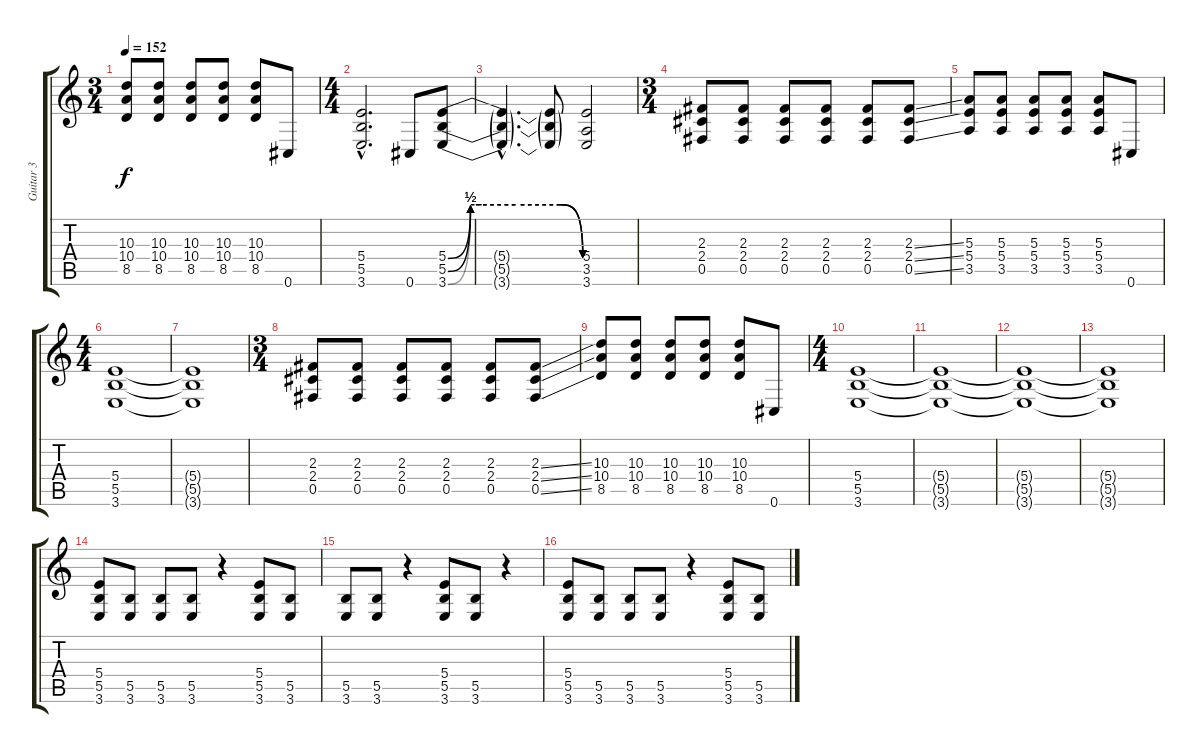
\track ("Guitar 3" "Guitar 3") {instrument overdrivenguitar}
\staff {score tabs}
\tuning (Db4 Ab3 E3 B2 Gb2 Db2) {hide}
\ts (3 4)
\tempo 152
\clef g2
\ks c
(10.3 10.4 8.5).8{dy f} (10.3 10.4 8.5).8 (10.3 10.4 8.5).8 (10.3 10.4 8.5).8 (10.3 10.4 8.5).8 0.6.8 |
\ts (4 4)
(5.4{hac} 5.5{hac} 3.6{hac}).2{d} 0.6.8 (5.4{be (custom 0 0 10 2 30 2 50 2 60 0)} 5.5{be (custom 0 0 10 2 15 2 30 2 50 2 60 0)} 3.6{be (custom 0 0 10 2 30 2 50 2 60 0)}).8 |
(5.4{hac t} 5.5{hac t} 3.6{hac t}).4{d} (5.4{t} 5.5{t} 3.6{t}).8 (5.4 3.5 3.6).2 |
\ts (3 4)
(2.3 2.4 0.5).8 (2.3 2.4 0.5).8 (2.3 2.4 0.5).8 (2.3 2.4 0.5).8 (2.3 2.4 0.5).8 (2.3{ss} 2.4{ss} 0.5{ss}).8 |
(5.3 5.4 3.5).8 (5.3 5.4 3.5).8 (5.3 5.4 3.5).8 (5.3 5.4 3.5).8 (5.3 5.4 3.5).8 0.6.8 |
\ts (4 4)
(5.4 5.5 3.6).1 |
(5.4{t} 5.5{t} 3.6{t}).1 |
\ts (3 4)
(2.3 2.4 0.5).8 (2.3 2.4 0.5).8 (2.3 2.4 0.5).8 (2.3 2.4 0.5).8 (2.3 2.4 0.5).8 (2.3{ss} 2.4{ss} 0.5{ss}).8 |
(10.3 10.4 8.5).8 (10.3 10.4 8.5).8 (10.3 10.4 8.5).8 (10.3 10.4 8.5).8 (10.3 10.4 8.5).8 0.6.8 |
\ts (4 4)
(5.4 5.5 3.6).1 |
(5.4{t} 5.5{t} 3.6{t}).1 |
(5.4{t} 5.5{t} 3.6{t}).1 |
(5.4{t} 5.5{t} 3.6{t}).1 |
(5.4 5.5 3.6).8 (5.5 3.6).8 (5.5 3.6).8 (5.5 3.6).8 r.4 (5.4 5.5 3.6).8 (5.5 3.6).8 |
(5.5 3.6).8 (5.5 3.6).8 r.4 (5.4 5.5 3.6).8 (5.5 3.6).8 r.4 |
(5.4 5.5 3.6).8 (5.5 3.6).8 (5.5 3.6).8 (5.5 3.6).8 r.4 (5.4 5.5 3.6).8 (5.5 3.6).8
